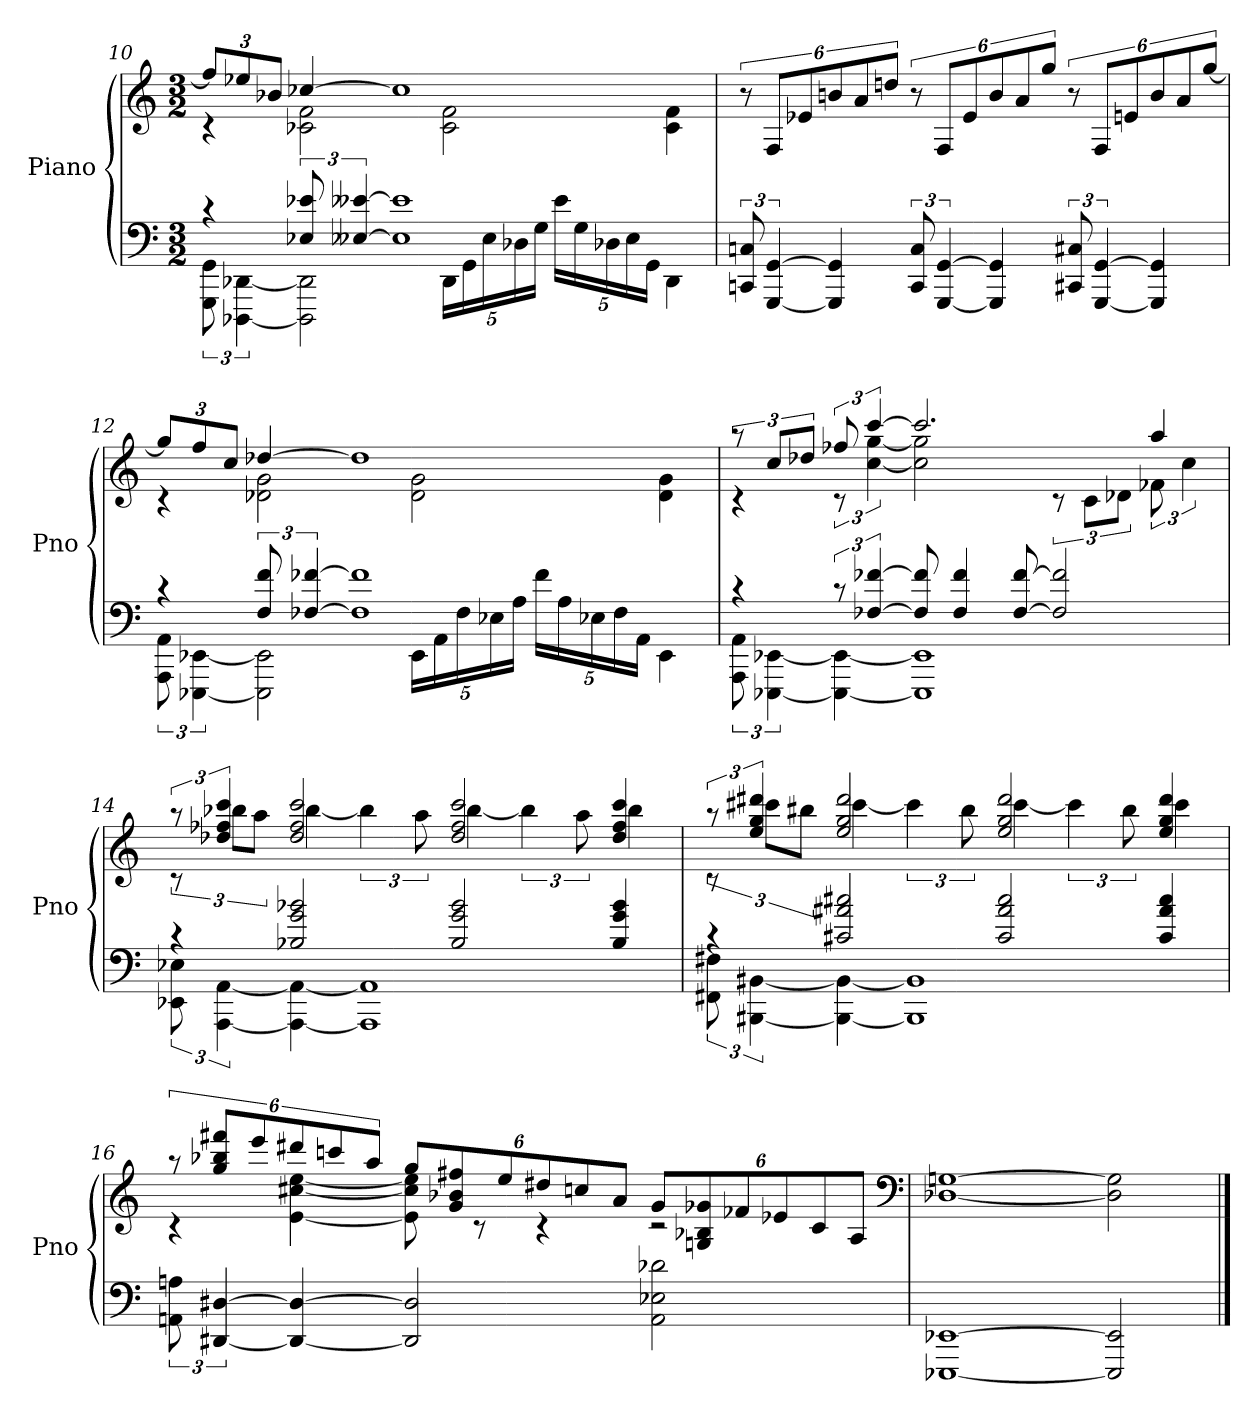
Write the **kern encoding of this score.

**kern	**kern
*part1	*part1
*staff2	*staff1
*I"Piano	*
*I'Pno	*
*clefF4	*clefG2
*k[]	*k[]
*M3/2	*M3/2
=10	=10
*^	*^
4rc	12GGG 12GG	12ffL]	4rc
.	[6DDD-X [6DD-X	12ee-X	.
.	.	12b-XJ	.
12E-X 12e-X	2DDD-] 2DD-]	[4cc-X	2c-X 2f
[6E--X [6e--X	.	.	.
1E--] 1e--]	.	1cc-]	.
.	20DD-LL	.	2c- 2f
.	20GG	.	.
.	20E--	.	.
.	20D-X	.	.
.	20GJJ	.	.
.	20e--LL	.	.
.	20G	.	.
.	20D-X	.	.
.	20E--	.	.
.	20GGJJ	.	.
.	4DD-	.	4c- 4f
*v	*v	*	*
*	*v	*v
=11	=11
12CCn 12Cn	12r
[6GGG [6GG	12FL
.	12e-X
4GGG] 4GG]	12bn
.	12a
.	12ddnJ
12CC 12C	12r
[6GGG [6GG	12FL
.	12e-
4GGG] 4GG]	12b
.	12a
.	12ggJ
12CC#X 12C#X	12r
[6GGG [6GG	12FL
.	12en
4GGG] 4GG]	12b
.	12a
.	[12ggJ
=12	=12
*^	*^
4rc	12AAA 12AA	12ggL]	4rc
.	[6EEE-X [6EE-X	12ff	.
.	.	12ccJ	.
12F 12f	2EEE-] 2EE-]	[4dd-X	2d-X 2g
[6F-X [6f-X	.	.	.
1F-] 1f-]	.	1dd-]	.
.	20EE-LL	.	2d- 2g
.	20AA	.	.
.	20F-	.	.
.	20E-X	.	.
.	20AJJ	.	.
.	20f-LL	.	.
.	20A	.	.
.	20E-X	.	.
.	20F-	.	.
.	20AAJJ	.	.
.	4EE-	.	4d- 4g
=13	=13	=13	=13
4rc	12AAA 12AA	12raa	4rc
.	[6EEE-X [6EE-X	12ccL	.
.	.	12dd-XJ	.
12rc	4EEE-_ 4EE-_	12ff-X	12rc
[6F-X [6f-X	.	[6ccc	[6cc [6gg
8F-] 8f-]	1EEE-] 1EE-]	2.ccc]	2cc] 2gg]
4F- 4f-	.	.	.
[8F- [8f-	.	.	.
2F-] 2f-]	.	.	12rc
.	.	.	12cL
.	.	.	12d-XJ
.	.	4aa	12f-X
.	.	.	6cc
=14	=14	=14	=14
4rc	12EE-X 12E-X	12raa	12rc
.	[6AAA [6AA	6dd-X 6ff-X 6ccc	12bb-XL
.	.	.	12aaJ
2B-X 2g 2b-X	4AAA_ 4AA_	2dd- 2ff- 2ccc	[4bb-
.	1AAA] 1AA]	.	6bb-]
.	.	.	12aa
2B- 2g 2b-	.	2dd- 2ff- 2ccc	[4bb-
.	.	.	6bb-]
.	.	.	12aa
4B- 4g 4b-	.	4dd- 4ff- 4ccc	4bb-
=15	=15	=15	=15
4rc	12FF#X 12F#X	12raa	12rc
.	[6BBB#X [6BB#X	6ee 6gg 6ddd#X	12ccc#XL
.	.	.	12bb#XJ
2c#X 2a#X 2cc#X	4BBB#_ 4BB#_	2ee 2gg 2ddd#	[4ccc#
.	1BBB#] 1BB#]	.	6ccc#]
.	.	.	12bb#
2c# 2a# 2cc#	.	2ee 2gg 2ddd#	[4ccc#
.	.	.	6ccc#]
.	.	.	12bb#
4c# 4a# 4cc#	.	4ee 4gg 4ddd#	4ccc#
*v	*v	*	*
=16	=16	=16
12AAn 12An	12raa	4rc
[6DD#X [6D#X	12gg 12bb-X 12fff#XL	.
.	12eee	.
4DD#_ 4D#_	12ddd#X	[4e [4cc#X [4ee
.	12cccn	.
.	12aaJ	.
2DD#] 2D#]	12ggL	8e] 8cc#] 8ee]
.	12g 12b-X 12ff#X	.
.	.	8rc
.	12ee	.
.	12dd#X	4rc
.	12ccn	.
.	12aJ	.
2AA 2E-X 2d-X	12gL	2rc
.	12Gn 12B-X 12g-X	.
.	12f-X	.
.	12e-X	.
.	12c	.
.	12AJ	.
*	*v	*v
*	*clefF4
=17	=17
[1EEE-X [1EE-X	[1D-X [1Gn
2EEE-] 2EE-]	2D-] 2G]
==	==
*-	*-
